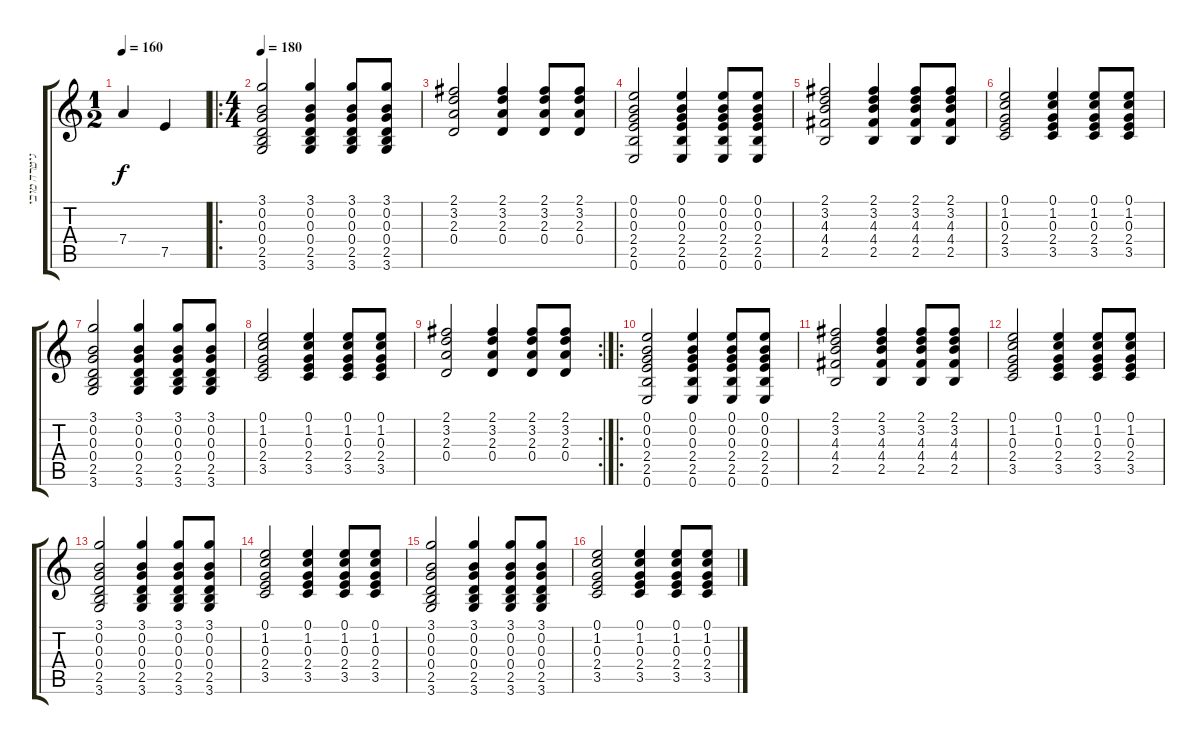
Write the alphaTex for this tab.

\track ("גיטרה מובילה" "גיטרה מובי") {instrument overdrivenguitar}
\staff {score tabs}
\tuning (E4 B3 G3 D3 A2 E2) {hide}
\ts (1 2)
\tempo 160
\clef g2
\ks c
7.4.4{dy f} 7.5.4 |
\ro
\ts (4 4)
\tempo 180
(3.1 0.2 0.3 0.4 2.5 3.6).2 (3.1 0.2 0.3 0.4 2.5 3.6).4 (3.1 0.2 0.3 0.4 2.5 3.6).8 (3.1 0.2 0.3 0.4 2.5 3.6).8 |
(2.1 3.2 2.3 0.4).2 (2.1 3.2 2.3 0.4).4 (2.1 3.2 2.3 0.4).8 (2.1 3.2 2.3 0.4).8 |
(0.1 0.2 0.3 2.4 2.5 0.6).2 (0.1 0.2 0.3 2.4 2.5 0.6).4 (0.1 0.2 0.3 2.4 2.5 0.6).8 (0.1 0.2 0.3 2.4 2.5 0.6).8 |
(2.1 3.2 4.3 4.4 2.5).2 (2.1 3.2 4.3 4.4 2.5).4 (2.1 3.2 4.3 4.4 2.5).8 (2.1 3.2 4.3 4.4 2.5).8 |
(0.1 1.2 0.3 2.4 3.5).2 (0.1 1.2 0.3 2.4 3.5).4 (0.1 1.2 0.3 2.4 3.5).8 (0.1 1.2 0.3 2.4 3.5).8 |
(3.1 0.2 0.3 0.4 2.5 3.6).2 (3.1 0.2 0.3 0.4 2.5 3.6).4 (3.1 0.2 0.3 0.4 2.5 3.6).8 (3.1 0.2 0.3 0.4 2.5 3.6).8 |
(0.1 1.2 0.3 2.4 3.5).2 (0.1 1.2 0.3 2.4 3.5).4 (0.1 1.2 0.3 2.4 3.5).8 (0.1 1.2 0.3 2.4 3.5).8 |
\rc 2
(2.1 3.2 2.3 0.4).2 (2.1 3.2 2.3 0.4).4 (2.1 3.2 2.3 0.4).8 (2.1 3.2 2.3 0.4).8 |
\ro
(0.1 0.2 0.3 2.4 2.5 0.6).2 (0.1 0.2 0.3 2.4 2.5 0.6).4 (0.1 0.2 0.3 2.4 2.5 0.6).8 (0.1 0.2 0.3 2.4 2.5 0.6).8 |
(2.1 3.2 4.3 4.4 2.5).2 (2.1 3.2 4.3 4.4 2.5).4 (2.1 3.2 4.3 4.4 2.5).8 (2.1 3.2 4.3 4.4 2.5).8 |
(0.1 1.2 0.3 2.4 3.5).2 (0.1 1.2 0.3 2.4 3.5).4 (0.1 1.2 0.3 2.4 3.5).8 (0.1 1.2 0.3 2.4 3.5).8 |
(3.1 0.2 0.3 0.4 2.5 3.6).2 (3.1 0.2 0.3 0.4 2.5 3.6).4 (3.1 0.2 0.3 0.4 2.5 3.6).8 (3.1 0.2 0.3 0.4 2.5 3.6).8 |
(0.1 1.2 0.3 2.4 3.5).2 (0.1 1.2 0.3 2.4 3.5).4 (0.1 1.2 0.3 2.4 3.5).8 (0.1 1.2 0.3 2.4 3.5).8 |
(3.1 0.2 0.3 0.4 2.5 3.6).2 (3.1 0.2 0.3 0.4 2.5 3.6).4 (3.1 0.2 0.3 0.4 2.5 3.6).8 (3.1 0.2 0.3 0.4 2.5 3.6).8 |
(0.1 1.2 0.3 2.4 3.5).2 (0.1 1.2 0.3 2.4 3.5).4 (0.1 1.2 0.3 2.4 3.5).8 (0.1 1.2 0.3 2.4 3.5).8
